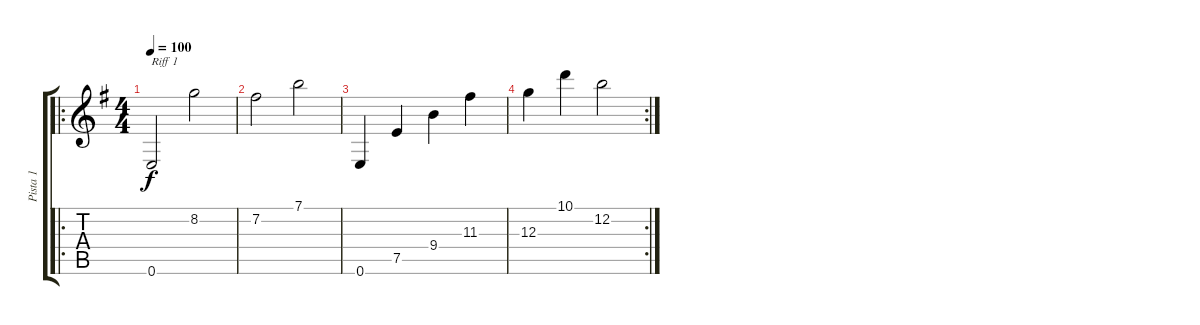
\track ("Pista 1" "Pista 1") {instrument acousticguitarsteel}
\staff {score tabs}
\tuning (E4 B3 G3 D3 A2 E2) {hide}
\ro
\ts (4 4)
\tempo 100
\clef g2
\ks g
0.6.2{txt "Riff 1" dy f instrument acousticguitarsteel} 8.2.2 |
7.2.2 7.1.2 |
0.6.4 7.5.4 9.4.4 11.3.4 |
\rc 2
12.3.4 10.1.4 12.2.2
